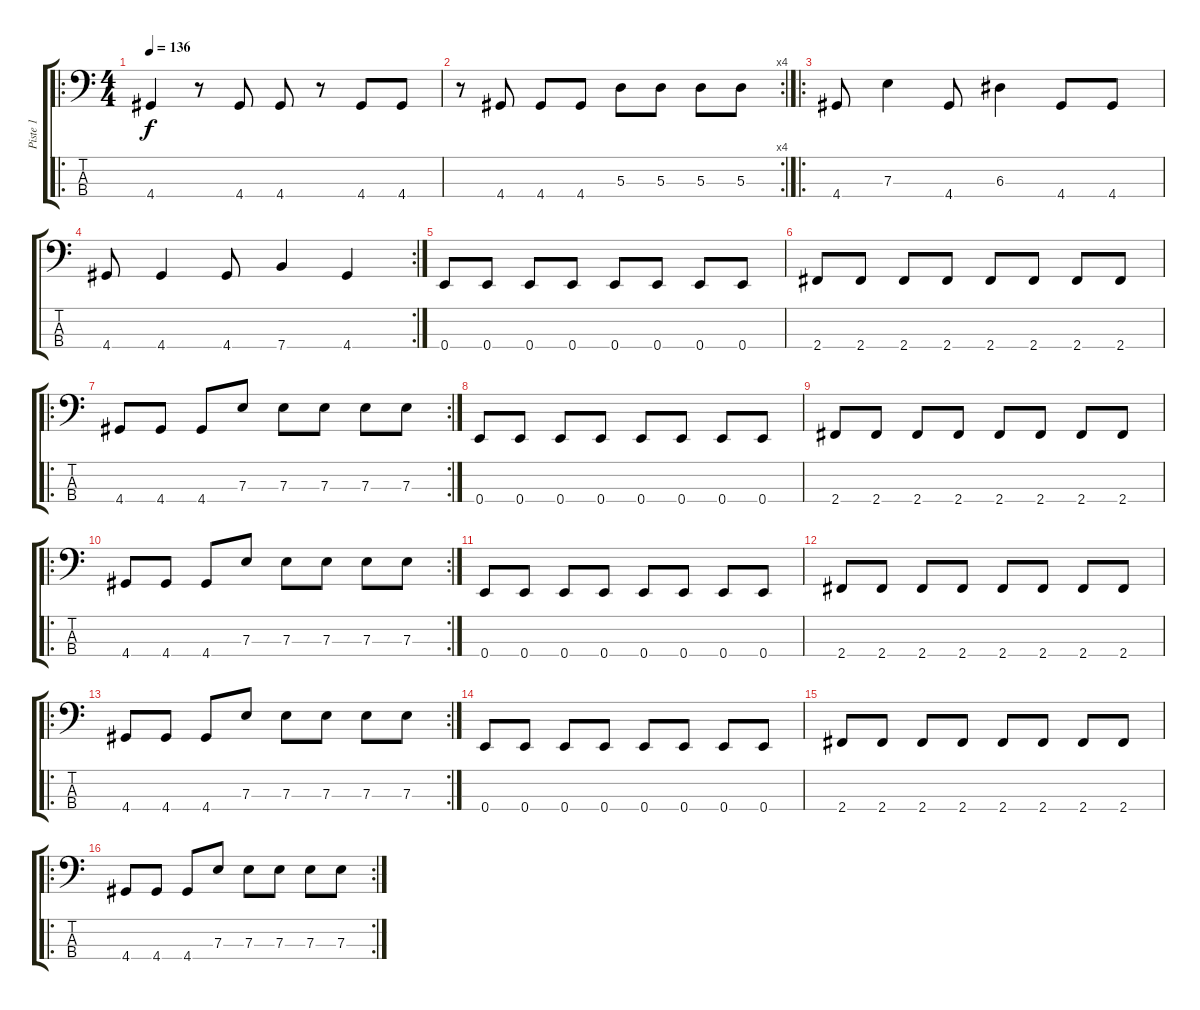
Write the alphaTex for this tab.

\track ("Piste 1" "Piste 1") {instrument electricbassfinger}
\staff {score tabs}
\tuning (G2 D2 A1 E1) {hide}
\ro
\ts (4 4)
\tempo 136
\clef f4
\ks c
4.4.4{dy f} r.8 4.4.8 4.4.8 r.8 4.4.8 4.4.8 |
\rc 4
r.8 4.4.8 4.4.8 4.4.8 5.3.8 5.3.8 5.3.8 5.3.8 |
\ro
4.4.8 7.3.4 4.4.8 6.3.4 4.4.8 4.4.8 |
\rc 2
4.4.8 4.4.4 4.4.8 7.4.4 4.4.4 |
0.4.8 0.4.8 0.4.8 0.4.8 0.4.8 0.4.8 0.4.8 0.4.8 |
2.4.8 2.4.8 2.4.8 2.4.8 2.4.8 2.4.8 2.4.8 2.4.8 |
\ro
\rc 2
4.4.8 4.4.8 4.4.8 7.3.8 7.3.8 7.3.8 7.3.8 7.3.8 |
0.4.8 0.4.8 0.4.8 0.4.8 0.4.8 0.4.8 0.4.8 0.4.8 |
2.4.8 2.4.8 2.4.8 2.4.8 2.4.8 2.4.8 2.4.8 2.4.8 |
\ro
\rc 2
4.4.8 4.4.8 4.4.8 7.3.8 7.3.8 7.3.8 7.3.8 7.3.8 |
0.4.8 0.4.8 0.4.8 0.4.8 0.4.8 0.4.8 0.4.8 0.4.8 |
2.4.8 2.4.8 2.4.8 2.4.8 2.4.8 2.4.8 2.4.8 2.4.8 |
\ro
\rc 2
4.4.8 4.4.8 4.4.8 7.3.8 7.3.8 7.3.8 7.3.8 7.3.8 |
0.4.8 0.4.8 0.4.8 0.4.8 0.4.8 0.4.8 0.4.8 0.4.8 |
2.4.8 2.4.8 2.4.8 2.4.8 2.4.8 2.4.8 2.4.8 2.4.8 |
\ro
\rc 2
4.4.8 4.4.8 4.4.8 7.3.8 7.3.8 7.3.8 7.3.8 7.3.8
